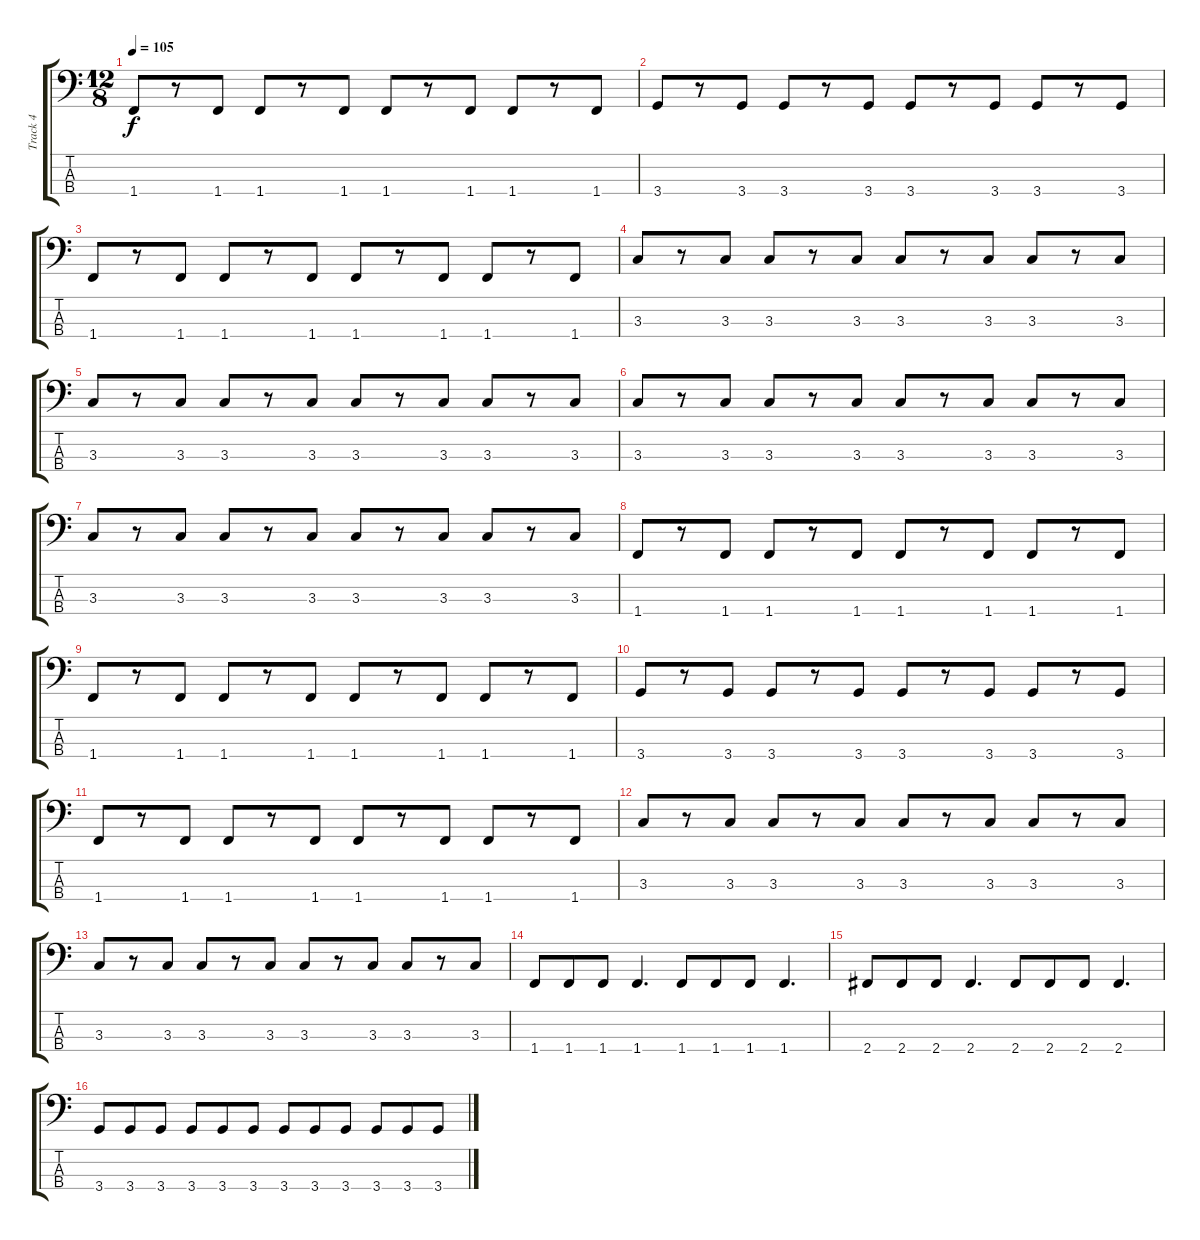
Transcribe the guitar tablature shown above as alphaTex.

\track ("Track 4" "Track 4") {instrument electricbassfinger}
\staff {score tabs}
\tuning (G2 D2 A1 E1) {hide}
\ts (12 8)
\tempo 105
\clef f4
\ks c
1.4.8{dy f} r.8 1.4.8 1.4.8 r.8 1.4.8 1.4.8 r.8 1.4.8 1.4.8 r.8 1.4.8 |
3.4.8 r.8 3.4.8 3.4.8 r.8 3.4.8 3.4.8 r.8 3.4.8 3.4.8 r.8 3.4.8 |
1.4.8 r.8 1.4.8 1.4.8 r.8 1.4.8 1.4.8 r.8 1.4.8 1.4.8 r.8 1.4.8 |
3.3.8 r.8 3.3.8 3.3.8 r.8 3.3.8 3.3.8 r.8 3.3.8 3.3.8 r.8 3.3.8 |
3.3.8 r.8 3.3.8 3.3.8 r.8 3.3.8 3.3.8 r.8 3.3.8 3.3.8 r.8 3.3.8 |
3.3.8 r.8 3.3.8 3.3.8 r.8 3.3.8 3.3.8 r.8 3.3.8 3.3.8 r.8 3.3.8 |
3.3.8 r.8 3.3.8 3.3.8 r.8 3.3.8 3.3.8 r.8 3.3.8 3.3.8 r.8 3.3.8 |
1.4.8 r.8 1.4.8 1.4.8 r.8 1.4.8 1.4.8 r.8 1.4.8 1.4.8 r.8 1.4.8 |
1.4.8 r.8 1.4.8 1.4.8 r.8 1.4.8 1.4.8 r.8 1.4.8 1.4.8 r.8 1.4.8 |
3.4.8 r.8 3.4.8 3.4.8 r.8 3.4.8 3.4.8 r.8 3.4.8 3.4.8 r.8 3.4.8 |
1.4.8 r.8 1.4.8 1.4.8 r.8 1.4.8 1.4.8 r.8 1.4.8 1.4.8 r.8 1.4.8 |
3.3.8 r.8 3.3.8 3.3.8 r.8 3.3.8 3.3.8 r.8 3.3.8 3.3.8 r.8 3.3.8 |
3.3.8 r.8 3.3.8 3.3.8 r.8 3.3.8 3.3.8 r.8 3.3.8 3.3.8 r.8 3.3.8 |
1.4.8 1.4.8 1.4.8 1.4.4{d} 1.4.8 1.4.8 1.4.8 1.4.4{d} |
2.4.8 2.4.8 2.4.8 2.4.4{d} 2.4.8 2.4.8 2.4.8 2.4.4{d} |
3.4.8 3.4.8 3.4.8 3.4.8 3.4.8 3.4.8 3.4.8 3.4.8 3.4.8 3.4.8 3.4.8 3.4.8
